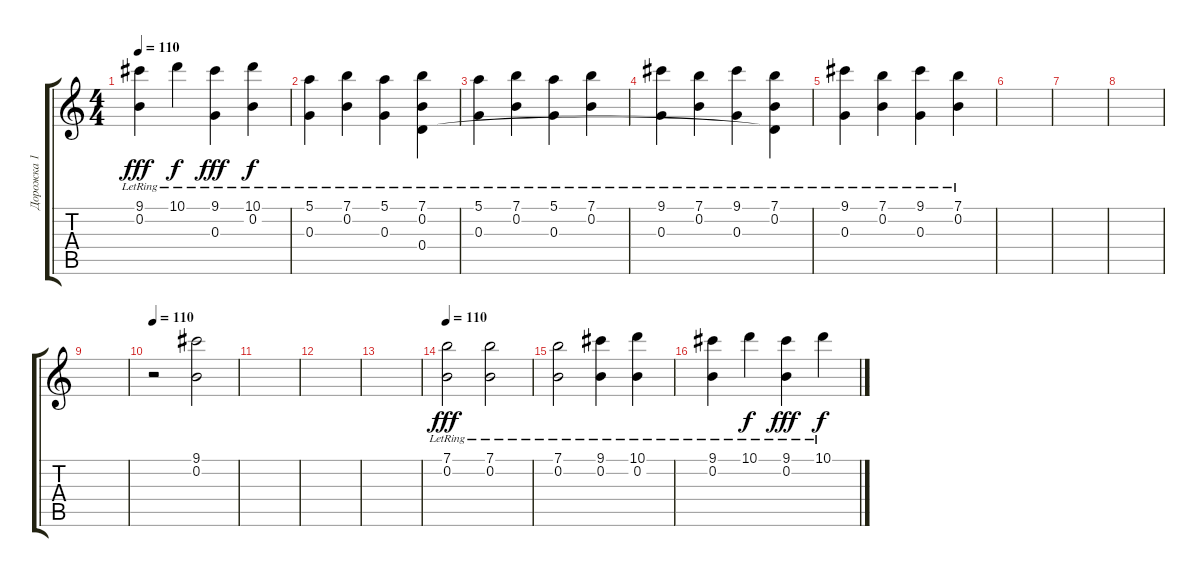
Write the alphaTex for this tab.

\track ("Дорожка 1" "Дорожка 1") {instrument electricguitarclean}
\staff {score tabs}
\tuning (E4 B3 G3 D3 A2 E2) {hide}
\ts (4 4)
\tempo 110
\clef g2
\ks c
(9.1{lr} 0.2{lr}).4{dy fff} 10.1{lr}.4{dy f} (9.1{lr} 0.3{lr}).4{dy fff} (10.1{lr} 0.2{lr}).4{dy f} |
(5.1{lr} 0.3{lr}).4 (7.1{lr} 0.2{lr}).4 (5.1{lr} 0.3{lr}).4 (7.1{lr} 0.2{lr} 0.4).4 |
(5.1{lr} 0.3{lr}).4 (7.1{lr} 0.2{lr}).4 (5.1{lr} 0.3{lr}).4 (7.1{lr} 0.2{lr}).4 |
(9.1{lr} 0.3{lr}).4 (7.1{lr} 0.2{lr}).4 (9.1{lr} 0.3{lr}).4 (7.1{lr} 0.2{lr} 0.4{t}).4 |
(9.1{lr} 0.3{lr}).4 (7.1{lr} 0.2{lr}).4 (9.1{lr} 0.3{lr}).4 (7.1{lr} 0.2{lr}).4 |
|
|
|
|
\tempo 110
r.2{volume 7 instrument distortionguitar} (9.1 0.2).2{balance 8 instrument electricguitarclean} |
|
|
|
\tempo 110
(7.1{lr} 0.2{lr}).2{dy fff volume 11 instrument electricguitarclean} (7.1{lr} 0.2{lr}).2 |
(7.1{lr} 0.2{lr}).2 (9.1{lr} 0.2{lr}).4 (10.1{lr} 0.2{lr}).4 |
(9.1{lr} 0.2{lr}).4 10.1{lr}.4{dy f} (9.1{lr} 0.2{lr}).4{dy fff} 10.1{lr}.4{dy f}
